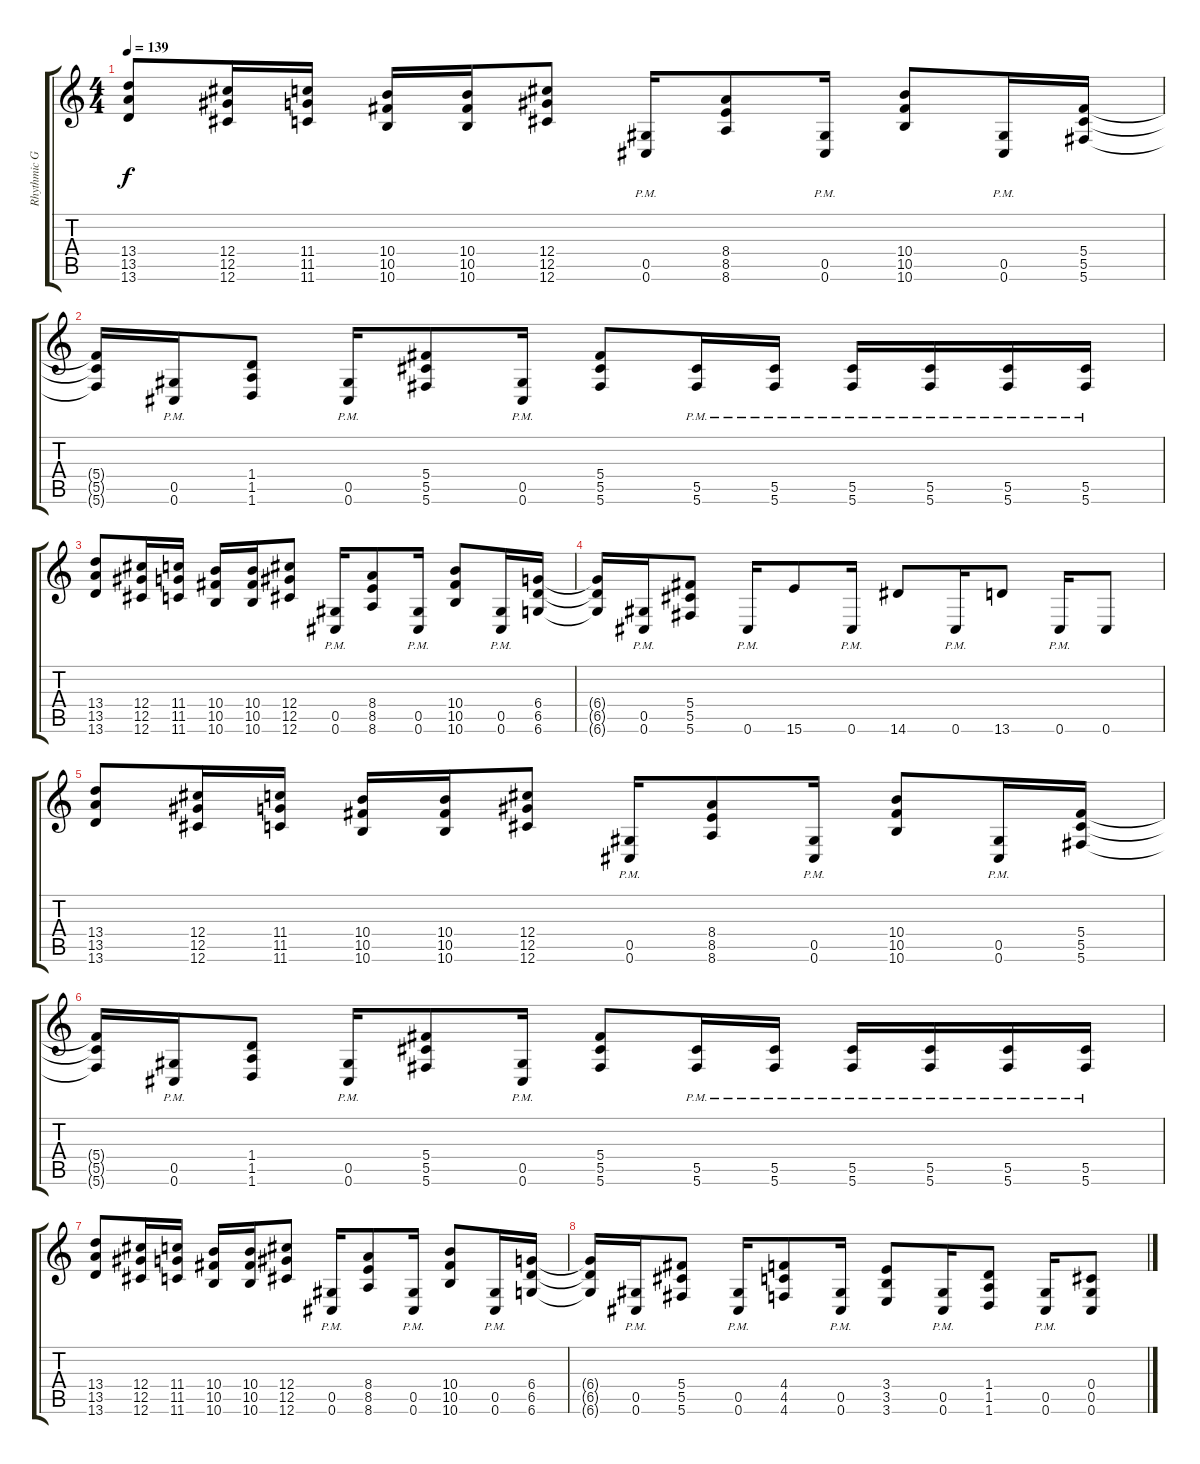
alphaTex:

\track ("Rhythmic Guitar" "Rhythmic G") {instrument distortionguitar}
\staff {score tabs}
\tuning (Eb4 Bb3 Gb3 Db3 Ab2 Db2) {hide}
\ts (4 4)
\tempo 139
\clef g2
\ks c
(13.4 13.5 13.6).8{dy f} (12.4 12.5 12.6).16 (11.4 11.5 11.6).16 (10.4 10.5 10.6).16 (10.4 10.5 10.6).16 (12.4 12.5 12.6).8 (0.5{pm} 0.6{pm}).16 (8.4 8.5 8.6).8 (0.5{pm} 0.6{pm}).16 (10.4 10.5 10.6).8 (0.5{pm} 0.6{pm}).16 (5.4 5.5 5.6).16 |
(5.4{t} 5.5{t} 5.6{t}).16 (0.5{pm} 0.6{pm}).16 (1.4 1.5 1.6).8 (0.5{pm} 0.6{pm}).16 (5.4 5.5 5.6).8 (0.5{pm} 0.6{pm}).16 (5.4 5.5 5.6).8 (5.5{pm} 5.6{pm}).16 (5.5{pm} 5.6{pm}).16 (5.5{pm} 5.6{pm}).16 (5.5{pm} 5.6{pm}).16 (5.5{pm} 5.6{pm}).16 (5.5{pm} 5.6{pm}).16 |
(13.4 13.5 13.6).8 (12.4 12.5 12.6).16 (11.4 11.5 11.6).16 (10.4 10.5 10.6).16 (10.4 10.5 10.6).16 (12.4 12.5 12.6).8 (0.5{pm} 0.6{pm}).16 (8.4 8.5 8.6).8 (0.5{pm} 0.6{pm}).16 (10.4 10.5 10.6).8 (0.5{pm} 0.6{pm}).16 (6.4 6.5 6.6).16 |
(6.4{t} 6.5{t} 6.6{t}).16 (0.5{pm} 0.6{pm}).16 (5.4 5.5 5.6).8 0.6{pm}.16 15.6.8 0.6{pm}.16 14.6.8 0.6{pm}.16 13.6.8 0.6{pm}.16 0.6.8 |
(13.4 13.5 13.6).8 (12.4 12.5 12.6).16 (11.4 11.5 11.6).16 (10.4 10.5 10.6).16 (10.4 10.5 10.6).16 (12.4 12.5 12.6).8 (0.5{pm} 0.6{pm}).16 (8.4 8.5 8.6).8 (0.5{pm} 0.6{pm}).16 (10.4 10.5 10.6).8 (0.5{pm} 0.6{pm}).16 (5.4 5.5 5.6).16 |
(5.4{t} 5.5{t} 5.6{t}).16 (0.5{pm} 0.6{pm}).16 (1.4 1.5 1.6).8 (0.5{pm} 0.6{pm}).16 (5.4 5.5 5.6).8 (0.5{pm} 0.6{pm}).16 (5.4 5.5 5.6).8 (5.5{pm} 5.6{pm}).16 (5.5{pm} 5.6{pm}).16 (5.5{pm} 5.6{pm}).16 (5.5{pm} 5.6{pm}).16 (5.5{pm} 5.6{pm}).16 (5.5{pm} 5.6{pm}).16 |
(13.4 13.5 13.6).8 (12.4 12.5 12.6).16 (11.4 11.5 11.6).16 (10.4 10.5 10.6).16 (10.4 10.5 10.6).16 (12.4 12.5 12.6).8 (0.5{pm} 0.6{pm}).16 (8.4 8.5 8.6).8 (0.5{pm} 0.6{pm}).16 (10.4 10.5 10.6).8 (0.5{pm} 0.6{pm}).16 (6.4 6.5 6.6).16 |
(6.4{t} 6.5{t} 6.6{t}).16 (0.5{pm} 0.6{pm}).16 (5.4 5.5 5.6).8 (0.5{pm} 0.6{pm}).16 (4.4 4.5 4.6).8 (0.5{pm} 0.6{pm}).16 (3.4 3.5 3.6).8 (0.5{pm} 0.6{pm}).16 (1.4 1.5 1.6).8 (0.5{pm} 0.6{pm}).16 (0.4 0.5 0.6).8
